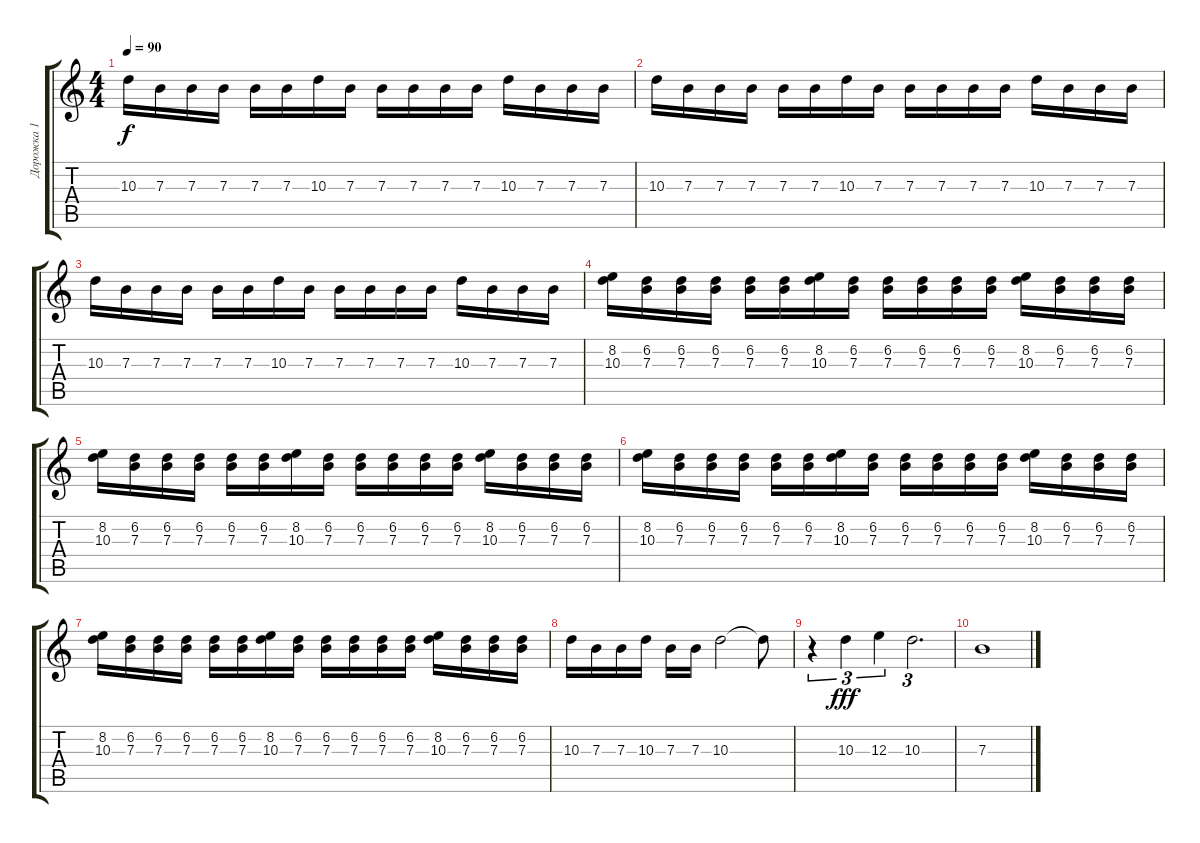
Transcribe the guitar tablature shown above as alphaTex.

\track ("Дорожка 1" "Дорожка 1") {instrument overdrivenguitar}
\staff {score tabs}
\tuning (Db4 Ab3 E3 B2 Gb2 B1) {hide}
\ts (4 4)
\tempo 90
\clef g2
\ks c
10.3.16{dy f} 7.3.16 7.3.16 7.3.16 7.3.16 7.3.16 10.3.16 7.3.16 7.3.16 7.3.16 7.3.16 7.3.16 10.3.16 7.3.16 7.3.16 7.3.16 |
10.3.16 7.3.16 7.3.16 7.3.16 7.3.16 7.3.16 10.3.16 7.3.16 7.3.16 7.3.16 7.3.16 7.3.16 10.3.16 7.3.16 7.3.16 7.3.16 |
10.3.16 7.3.16 7.3.16 7.3.16 7.3.16 7.3.16 10.3.16 7.3.16 7.3.16 7.3.16 7.3.16 7.3.16 10.3.16 7.3.16 7.3.16 7.3.16 |
(8.2 10.3).16 (6.2 7.3).16 (6.2 7.3).16 (6.2 7.3).16 (6.2 7.3).16 (6.2 7.3).16 (8.2 10.3).16 (6.2 7.3).16 (6.2 7.3).16 (6.2 7.3).16 (6.2 7.3).16 (6.2 7.3).16 (8.2 10.3).16 (6.2 7.3).16 (6.2 7.3).16 (6.2 7.3).16 |
(8.2 10.3).16 (6.2 7.3).16 (6.2 7.3).16 (6.2 7.3).16 (6.2 7.3).16 (6.2 7.3).16 (8.2 10.3).16 (6.2 7.3).16 (6.2 7.3).16 (6.2 7.3).16 (6.2 7.3).16 (6.2 7.3).16 (8.2 10.3).16 (6.2 7.3).16 (6.2 7.3).16 (6.2 7.3).16 |
(8.2 10.3).16 (6.2 7.3).16 (6.2 7.3).16 (6.2 7.3).16 (6.2 7.3).16 (6.2 7.3).16 (8.2 10.3).16 (6.2 7.3).16 (6.2 7.3).16 (6.2 7.3).16 (6.2 7.3).16 (6.2 7.3).16 (8.2 10.3).16 (6.2 7.3).16 (6.2 7.3).16 (6.2 7.3).16 |
(8.2 10.3).16 (6.2 7.3).16 (6.2 7.3).16 (6.2 7.3).16 (6.2 7.3).16 (6.2 7.3).16 (8.2 10.3).16 (6.2 7.3).16 (6.2 7.3).16 (6.2 7.3).16 (6.2 7.3).16 (6.2 7.3).16 (8.2 10.3).16 (6.2 7.3).16 (6.2 7.3).16 (6.2 7.3).16 |
10.3.16 7.3.16 7.3.16 10.3.16 7.3.16 7.3.16 10.3.2 10.3{t}.8 |
r.4{tu (3 2)} 10.3.4{tu (3 2) dy fff} 12.3.4{tu (3 2)} 10.3.2{d tu (3 2)} |
7.3.1
